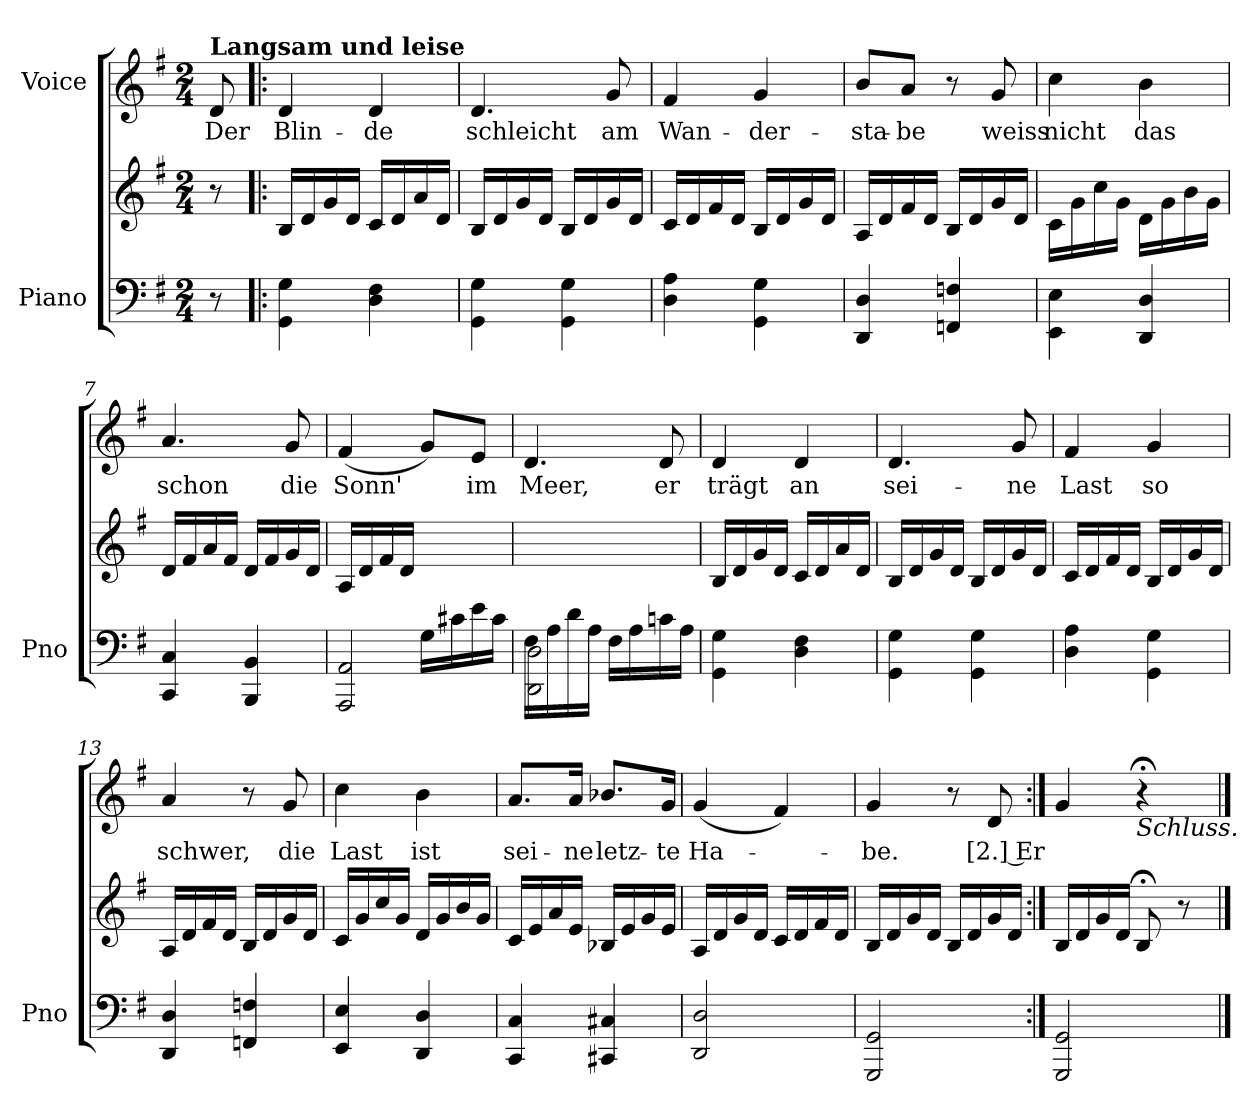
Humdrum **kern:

**kern	**kern	**kern	**text
*part2	*part2	*part1	*part1
*staff3	*staff2	*staff1	*staff1
*I"Piano	*	*I"Voice	*
*I'Pno	*	*	*
*clefF4	*clefG2	*clefG2	*
*k[f#]	*k[f#]	*k[f#]	*
*M2/4	*M2/4	*M2/4	*
=1	=1	=1	=1
!	!	!LO:TX:a:B:t=Langsam und leise	!
!	!	!	!LO:LY:b
8r	8r	8d/	Der
=2!|:	=2!|:	=2!|:	=2!|:
!	!	!	!LO:LY:b
4GG\ 4G\	16B/LL	4d/	Blin-
.	16d/	.	.
.	16g/	.	.
.	16d/JJ	.	.
!	!	!	!LO:LY:b
4D\ 4F#\	16c/LL	4d/	-de
.	16d/	.	.
.	16a/	.	.
.	16d/JJ	.	.
=3	=3	=3	=3
!	!	!	!LO:LY:b
4GG\ 4G\	16B/LL	4.d/	schleicht
.	16d/	.	.
.	16g/	.	.
.	16d/JJ	.	.
4GG\ 4G\	16B/LL	.	.
.	16d/	.	.
!	!	!	!LO:LY:b
.	16g/	8g/	am
.	16d/JJ	.	.
=4	=4	=4	=4
!	!	!	!LO:LY:b
4D\ 4A\	16c/LL	4f#/	Wan-
.	16d/	.	.
.	16f#/	.	.
.	16d/JJ	.	.
!	!	!	!LO:LY:b
4GG\ 4G\	16B/LL	4g/	-der-
.	16d/	.	.
.	16g/	.	.
.	16d/JJ	.	.
!!LO:LB:g=z
=5	=5	=5	=5
!	!	!	!LO:LY:b
4DD/ 4D/	16A/LL	8b/L	-sta-
.	16d/	.	.
!	!	!	!LO:LY:b
.	16f#/	8a/J	-be
.	16d/JJ	.	.
4FFn/ 4Fn/	16B/LL	8r	.
.	16d/	.	.
!	!	!	!LO:LY:b
.	16g/	8g/	weiss
.	16d/JJ	.	.
!!LO:LB:g=z
=6	=6	=6	=6
!	!	!	!LO:LY:b
4EE\ 4E\	16c\LL	4cc\	nicht
.	16g\	.	.
.	16cc\	.	.
.	16g\JJ	.	.
!	!	!	!LO:LY:b
4DD/ 4D/	16d\LL	4b\	das
.	16g\	.	.
.	16b\	.	.
.	16g\JJ	.	.
=7	=7	=7	=7
!	!	!	!LO:LY:b
4CC/ 4C/	16d/LL	4.a/	schon
.	16f#/	.	.
.	16a/	.	.
.	16f#/JJ	.	.
4BBB/ 4BB/	16d/LL	.	.
.	16f#/	.	.
!	!	!	!LO:LY:b
.	16g/	8g/	die
.	16d/JJ	.	.
=8	=8	=8	=8
*^	*	*	*
!	!	!	!	!LO:LY:b
4ryy	2AAA/ 2AA/	16A/LL	(4f#/	Sonn'
.	.	16d/	.	.
.	.	16f#/	.	.
.	.	16d/JJ	.	.
16G\LL	.	4ryy	8g/L)	.
16c#X\	.	.	.	.
!	!	!	!	!LO:LY:b
16e\	.	.	8e/J	im
16c#\JJ	.	.	.	.
!!LO:PB:g=z
=9	=9	=9	=9	=9
!	!	!	!	!LO:LY:b
16F#\LL	2DD\ 2D\	2ryy	4.d/	Meer,
16A\	.	.	.	.
16d\	.	.	.	.
16A\JJ	.	.	.	.
16F#\LL	.	.	.	.
16A\	.	.	.	.
!	!	!	!	!LO:LY:b
16cn\	.	.	8d/	er
16A\JJ	.	.	.	.
*v	*v	*	*	*
!!LO:LB:g=z
=10	=10	=10	=10
!	!	!	!LO:LY:b
4GG\ 4G\	16B/LL	4d/	trägt
.	16d/	.	.
.	16g/	.	.
.	16d/JJ	.	.
!	!	!	!LO:LY:b
4D\ 4F#\	16c/LL	4d/	an
.	16d/	.	.
.	16a/	.	.
.	16d/JJ	.	.
=11	=11	=11	=11
!	!	!	!LO:LY:b
4GG\ 4G\	16B/LL	4.d/	sei-
.	16d/	.	.
.	16g/	.	.
.	16d/JJ	.	.
4GG\ 4G\	16B/LL	.	.
.	16d/	.	.
!	!	!	!LO:LY:b
.	16g/	8g/	-ne
.	16d/JJ	.	.
=12	=12	=12	=12
!	!	!	!LO:LY:b
4D\ 4A\	16c/LL	4f#/	Last
.	16d/	.	.
.	16f#/	.	.
.	16d/JJ	.	.
!	!	!	!LO:LY:b
4GG\ 4G\	16B/LL	4g/	so
.	16d/	.	.
.	16g/	.	.
.	16d/JJ	.	.
!!LO:LB:g=z
=13	=13	=13	=13
!	!	!	!LO:LY:b
4DD/ 4D/	16A/LL	4a/	schwer,
.	16d/	.	.
.	16f#/	.	.
.	16d/JJ	.	.
4FFn/ 4Fn/	16B/LL	8r	.
.	16d/	.	.
!	!	!	!LO:LY:b
.	16g/	8g/	die
.	16d/JJ	.	.
!!LO:LB:g=z
=14	=14	=14	=14
!	!	!	!LO:LY:b
4EE/ 4E/	16c/LL	4cc\	Last
.	16g/	.	.
.	16cc/	.	.
.	16g/JJ	.	.
!	!	!	!LO:LY:b
4DD/ 4D/	16d/LL	4b\	ist
.	16g/	.	.
.	16b/	.	.
.	16g/JJ	.	.
=15	=15	=15	=15
!	!	!	!LO:LY:b
4CC/ 4C/	16c/LL	8.a/L	sei-
.	16e/	.	.
.	16a/	.	.
!	!	!	!LO:LY:b
.	16e/JJ	16a/Jk	-ne
!	!	!	!LO:LY:b
4CC#X/ 4C#X/	16B-X/LL	8.b-X/L	letz-
.	16e/	.	.
.	16g/	.	.
!	!	!	!LO:LY:b
.	16e/JJ	16g/Jk	-te
=16	=16	=16	=16
!	!	!	!LO:LY:b
2DD/ 2D/	16A/LL	(4g/	Ha-
.	16d/	.	.
.	16g/	.	.
.	16d/JJ	.	.
.	16c/LL	4f#/)	.
.	16d/	.	.
.	16f#/	.	.
.	16d/JJ	.	.
!!LO:PB:g=z
=17	=17	=17	=17
!	!	!	!LO:LY:b
2GGG/ 2GG/	16B/LL	4g/	-be.
.	16d/	.	.
.	16g/	.	.
.	16d/JJ	.	.
.	16B/LL	8r	.
.	16d/	.	.
!	!	!	!LO:LY:b
.	16g/	8d/	[2.] Er
.	16d/JJ	.	.
=18:|!	=18:|!	=18:|!	=18:|!
2GGG/ 2GG/	16B/LL	4g/	.
.	16d/	.	.
.	16g/	.	.
.	16d/JJ	.	.
!	!	!LO:TX:b:i:t=Schluss.	!
.	8B;</	4r;	.
.	8r	.	.
==	==	==	==
*-	*-	*-	*-
